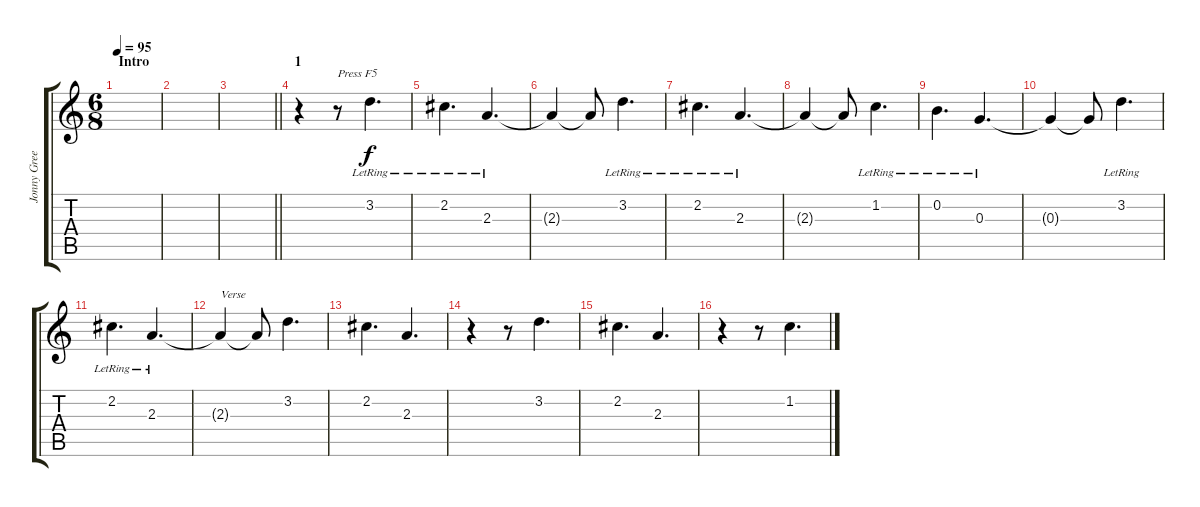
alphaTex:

\track ("Jonny Greenwood (Guitar 1)" "Jonny Gree") {instrument distortionguitar}
\staff {score tabs}
\tuning (E4 B3 G3 D3 A2 E2) {hide}
\ts (6 8)
\section ("" "Intro")
\tempo 95
\clef g2
\ks c
|
|
\barLineRight lightlight
|
\section ("" "1")
r.4 r.8{txt "Press F5"} 3.2{lr}.4{d} |
2.2{lr}.4{d} 2.3{lr}.4{d} |
2.3{t}.4 2.3{t}.8 3.2{lr}.4{d} |
2.2{lr}.4{d} 2.3{lr}.4{d} |
2.3{t}.4 2.3{t}.8 1.2{lr}.4{d} |
0.2{lr}.4{d} 0.3{lr}.4{d} |
0.3{t}.4 0.3{t}.8 3.2{lr}.4{d} |
2.2{lr}.4{d} 2.3{lr}.4{d} |
2.3{t}.4{txt "Verse"} 2.3{t}.8 3.2.4{d} |
2.2.4{d} 2.3.4{d} |
r.4 r.8 3.2.4{d} |
2.2.4{d} 2.3.4{d} |
r.4 r.8 1.2.4{d}
